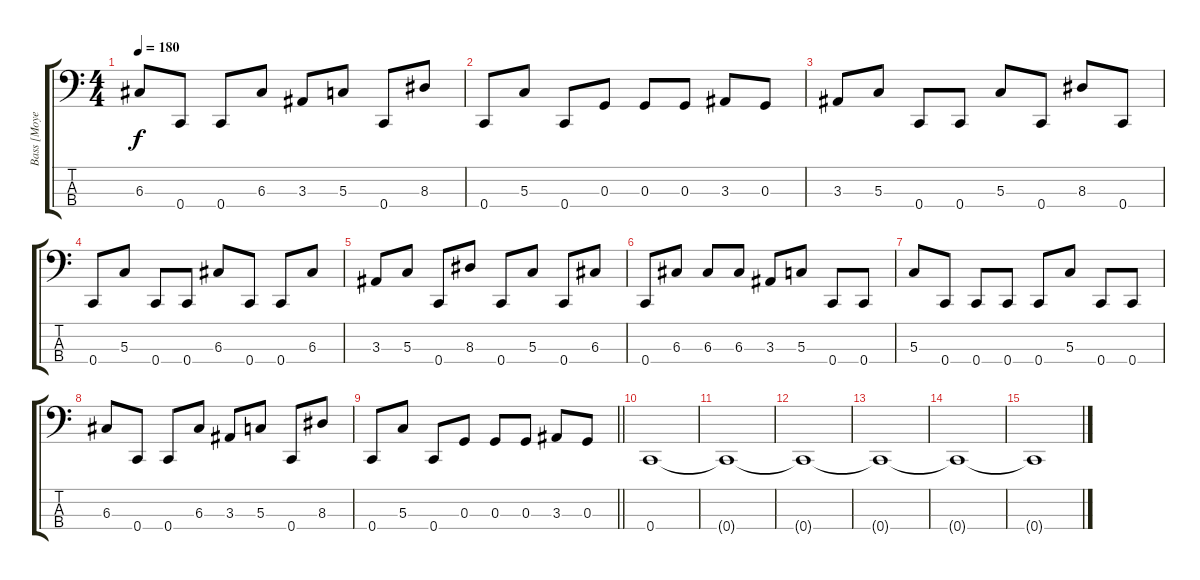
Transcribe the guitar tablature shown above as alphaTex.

\track ("Bass [Moyer]" "Bass [Moye") {instrument electricbassfinger}
\staff {score tabs}
\tuning (F2 C2 G1 C1) {hide}
\ts (4 4)
\tempo 180
\clef f4
\ks c
6.3.8{dy f} 0.4.8 0.4.8 6.3.8 3.3.8 5.3.8 0.4.8 8.3.8 |
0.4.8 5.3.8 0.4.8 0.3.8 0.3.8 0.3.8 3.3.8 0.3.8 |
3.3.8 5.3.8 0.4.8 0.4.8 5.3.8 0.4.8 8.3.8 0.4.8 |
0.4.8 5.3.8 0.4.8 0.4.8 6.3.8 0.4.8 0.4.8 6.3.8 |
3.3.8 5.3.8 0.4.8 8.3.8 0.4.8 5.3.8 0.4.8 6.3.8 |
0.4.8 6.3.8 6.3.8 6.3.8 3.3.8 5.3.8 0.4.8 0.4.8 |
5.3.8 0.4.8 0.4.8 0.4.8 0.4.8 5.3.8 0.4.8 0.4.8 |
6.3.8 0.4.8 0.4.8 6.3.8 3.3.8 5.3.8 0.4.8 8.3.8 |
\barLineRight lightlight
0.4.8 5.3.8 0.4.8 0.3.8 0.3.8 0.3.8 3.3.8 0.3.8 |
0.4.1 |
0.4{t}.1 |
0.4{t}.1 |
0.4{t}.1 |
0.4{t}.1 |
0.4{t}.1
